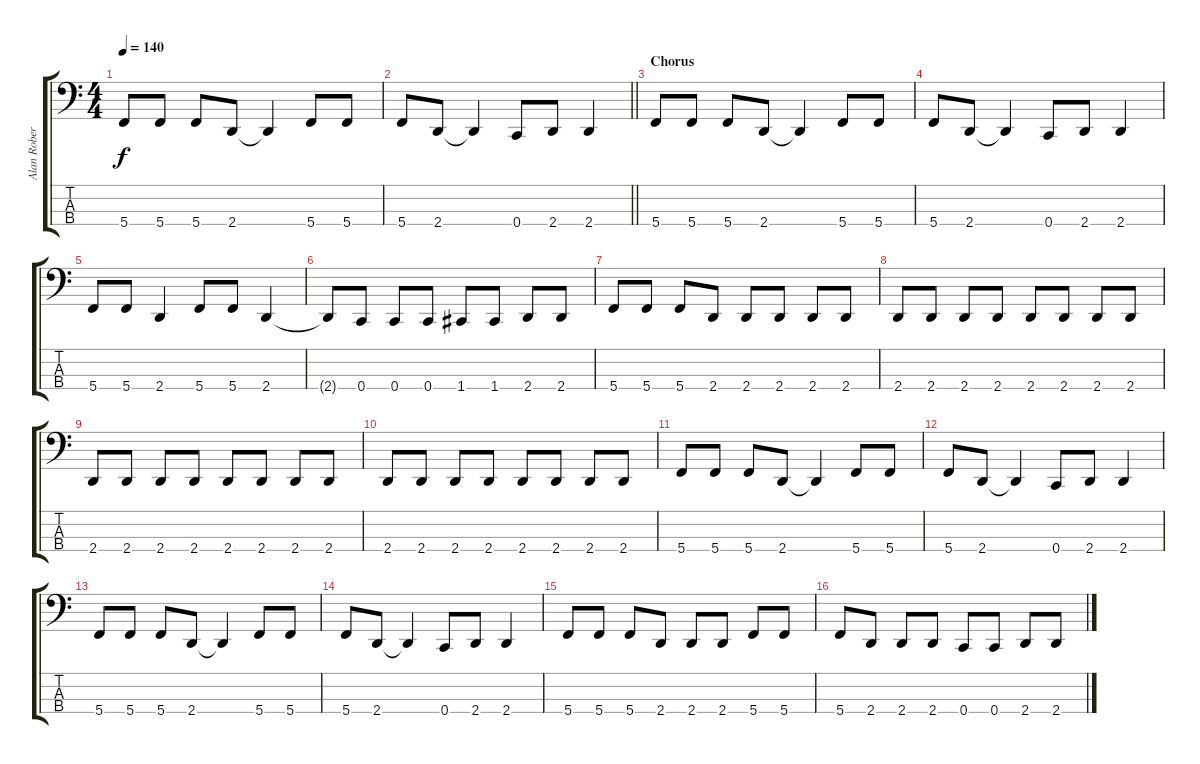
\track ("Alan Robert" "Alan Rober") {instrument electricbassfinger}
\staff {score tabs}
\tuning (F2 C2 G1 C1) {hide}
\ts (4 4)
\tempo 140
\clef f4
\ks c
5.4.8{dy f} 5.4.8 5.4.8 2.4.8 2.4{t}.4 5.4.8 5.4.8 |
\barLineRight lightlight
5.4.8 2.4.8 2.4{t}.4 0.4.8 2.4.8 2.4.4 |
\section ("" "Chorus")
5.4.8 5.4.8 5.4.8 2.4.8 2.4{t}.4 5.4.8 5.4.8 |
5.4.8 2.4.8 2.4{t}.4 0.4.8 2.4.8 2.4.4 |
5.4.8 5.4.8 2.4.4 5.4.8 5.4.8 2.4.4 |
2.4{t}.8 0.4.8 0.4.8 0.4.8 1.4.8 1.4.8 2.4.8 2.4.8 |
5.4.8 5.4.8 5.4.8 2.4.8 2.4.8 2.4.8 2.4.8 2.4.8 |
2.4.8 2.4.8 2.4.8 2.4.8 2.4.8 2.4.8 2.4.8 2.4.8 |
2.4.8 2.4.8 2.4.8 2.4.8 2.4.8 2.4.8 2.4.8 2.4.8 |
2.4.8 2.4.8 2.4.8 2.4.8 2.4.8 2.4.8 2.4.8 2.4.8 |
5.4.8 5.4.8 5.4.8 2.4.8 2.4{t}.4 5.4.8 5.4.8 |
5.4.8 2.4.8 2.4{t}.4 0.4.8 2.4.8 2.4.4 |
5.4.8 5.4.8 5.4.8 2.4.8 2.4{t}.4 5.4.8 5.4.8 |
5.4.8 2.4.8 2.4{t}.4 0.4.8 2.4.8 2.4.4 |
5.4.8 5.4.8 5.4.8 2.4.8 2.4.8 2.4.8 5.4.8 5.4.8 |
5.4.8 2.4.8 2.4.8 2.4.8 0.4.8 0.4.8 2.4.8 2.4.8
